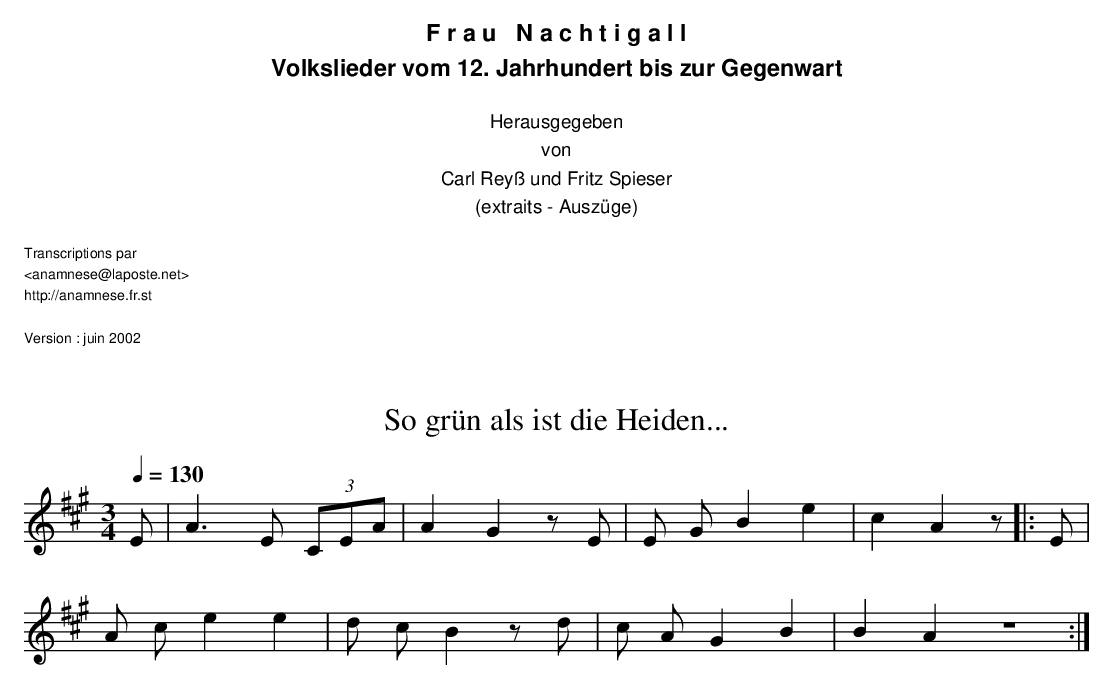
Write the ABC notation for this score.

X:1
T:So grün als ist die Heiden...
M:3/4
L:1/8
Q:1/4=130
K:A
E | A3 E (3CEA | A2G2 zE | E G B2 e2 | c2 A2 z |: E |
A c e2 e2 | d c B2 z d | c A G2 B2 | B2 A2 Z :|
W:
